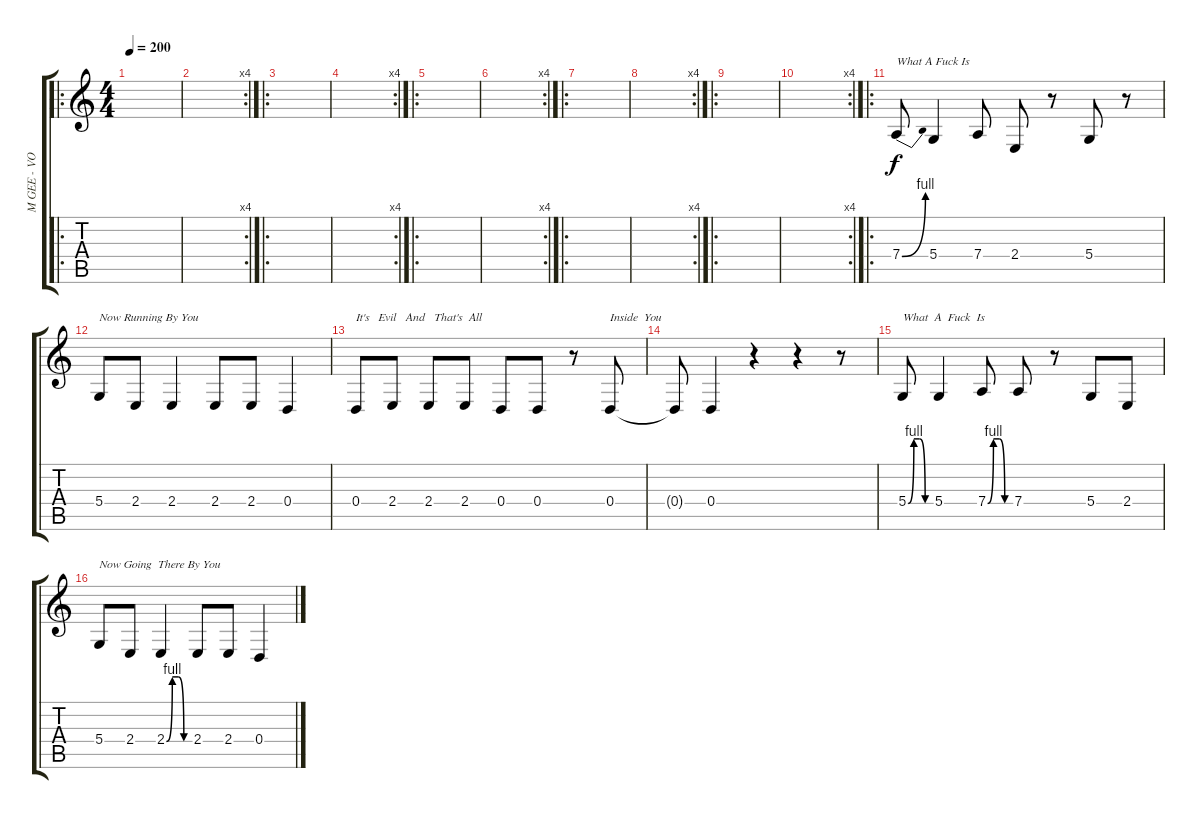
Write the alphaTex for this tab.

\track ("M GEE - VOCAL" "M GEE - VO") {instrument lead6voice}
\staff {score tabs}
\tuning (E4 B3 G3 D3 A2 E2) {hide}
\ro
\ts (4 4)
\tempo 200
\clef g2
\ks c
|
\rc 4
|
\ro
|
\rc 4
|
\ro
|
\rc 4
|
\ro
|
\rc 4
|
\ro
|
\rc 4
|
\ro
7.4{be (bend 0 0 60 4)}.8{txt "What A Fuck Is"} 5.4.4 7.4.8 2.4.8 r.8 5.4.8 r.8 |
5.4.8{txt "Now Running By You"} 2.4.8 2.4.4 2.4.8 2.4.8 0.4.4 |
0.4.8{txt "It's   Evil   And   That's  All"} 2.4.8 2.4.8 2.4.8 0.4.8 0.4.8 r.8 0.4.8{txt "Inside  You"} |
0.4{t}.8 0.4.4 r.4 r.4 r.8 |
5.4{be (custom 0 0 15 4 30 4 45 0 60 0)}.8{txt "What  A  Fuck  Is   "} 5.4.4 7.4{be (custom 0 0 15 4 30 4 45 0 60 0)}.8 7.4.8 r.8 5.4.8 2.4.8 |
5.4.8{txt "Now Going  There By You"} 2.4.8 2.4{be (custom 0 0 15 4 30 4 45 0 60 0)}.4 2.4.8 2.4.8 0.4.4
